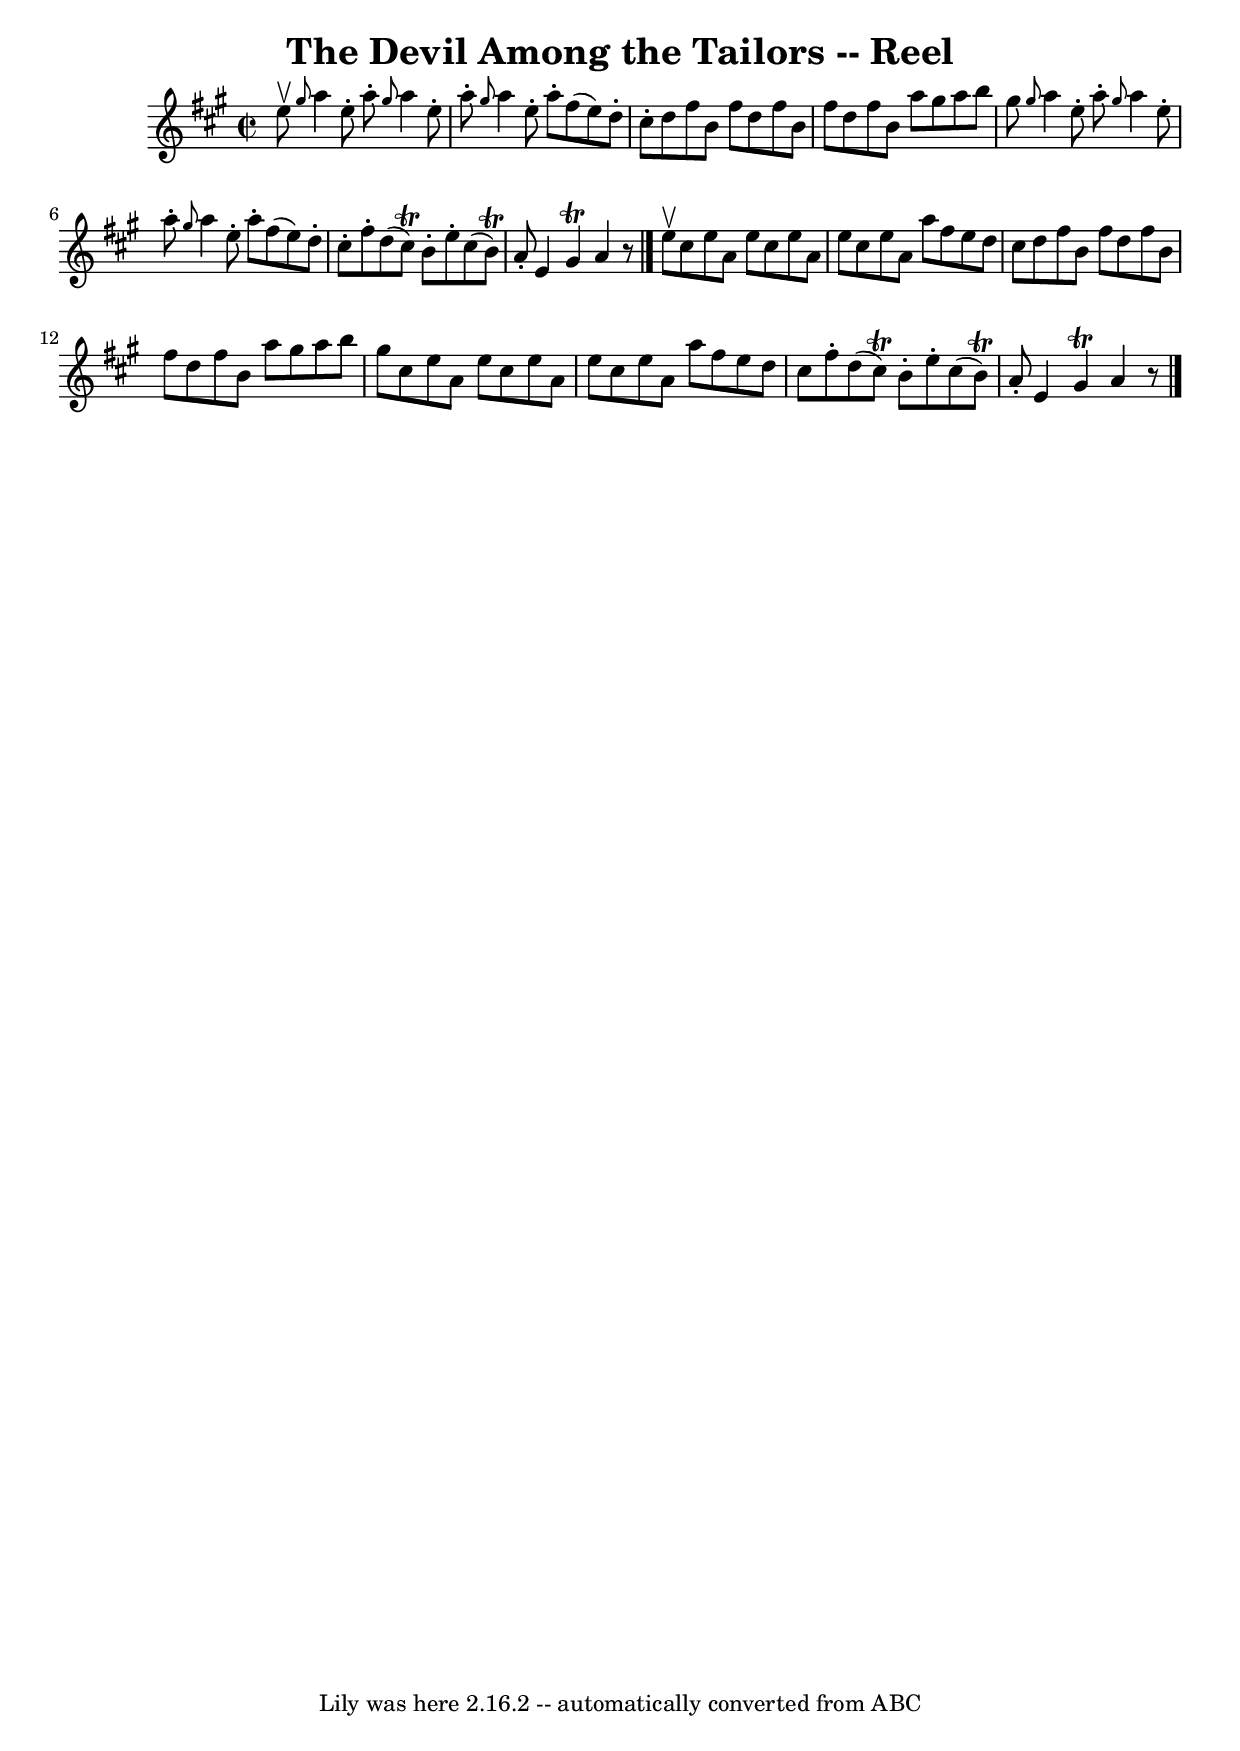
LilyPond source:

\version "2.16.2"
\include "Mammoth.ily"
\header {
  %% book = "Ryan's Mammoth Collection"
  crossRefNumber = "1"
  footnotes = ""
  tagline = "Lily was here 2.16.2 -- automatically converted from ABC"
  title = "The Devil Among the Tailors -- Reel"

}
voicedefault =  {


  \override Staff.TimeSignature #'style = #'C
  \time 2/2 
  \key a \major
  e''8^\upbow |
  \grace { gis''8  
	 }   
  a''4 e''8 -. a''8 -. \grace { gis''8  
			      } a''4 e''8 -. a''8 -.   
  |
  \grace { gis''8  
	 } a''4 e''8 -. a''8 -. fis''8 (e''8  
  -) d''8 -. cis''8 -.   |
  d''8 fis''8 b'8 fis''8 d''8   
  fis''8 b'8 fis''8    |
  d''8 fis''8 b'8 a''8        
  gis''8 a''8 b''8 gis''8    |
  \grace { gis''8  
	 } a''4 
  e''8 -. a''8 -. \grace { gis''8  
			 } a''4 e''8 -. a''8 -.   
  |
  \grace { gis''8  
	 } a''4 e''8 -. a''8 -. fis''8 (e''8  
  -) d''8 -. cis''8 -.   |
  fis''8 -. d''8 (cis''8^\trill)   
  b'8 -. e''8 -. cis''8 (b'8^\trill) a'8 -.   |
  e'4        
  gis'4^\trill a'4    r8 \bar "|." e''8^\upbow |
  cis''8    
  e''8 a'8 e''8 cis''8 e''8 a'8 e''8    |
  cis''8    
  e''8 a'8 a''8 fis''8 e''8 d''8 cis''8    |
  d''8    
  fis''8 b'8 fis''8 d''8 fis''8 b'8 fis''8    |
  d''8   
  fis''8 b'8 a''8 gis''8 a''8 b''8 gis''8    |
  
  cis''8 e''8 a'8 e''8 cis''8 e''8 a'8 e''8    |
  
  cis''8 e''8 a'8 a''8 fis''8 e''8 d''8 cis''8    |
  
  fis''8 -. d''8 (cis''8^\trill) b'8 -. e''8 -. cis''8 (b'8 ^\trill) a'8 -.   |
  e'4 gis'4^\trill a'4    r8   \bar "|."   

}

\score{
  <<

    \context Staff="default"
    {
      \voicedefault 
      
    }

  >>
  \layout {
    
  }
  \midi {
  }

}
